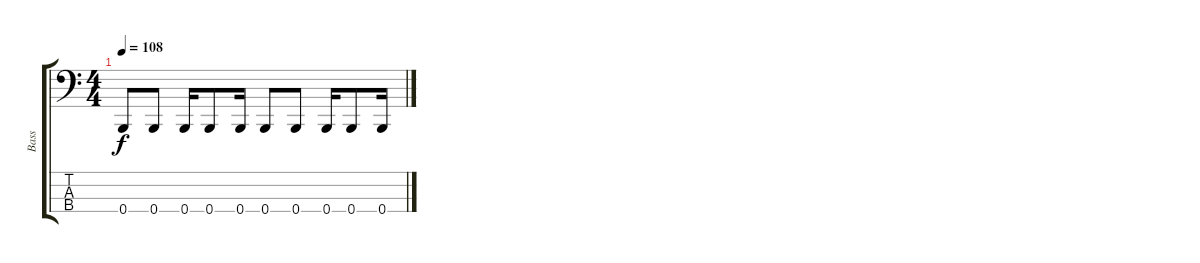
\track ("Bass" "Bass") {instrument electricbasspick}
\staff {score tabs}
\tuning (E2 B1 Gb1 B0) {hide}
\ts (4 4)
\tempo 108
\clef f4
\ks c
0.4.8{dy f} 0.4.8 0.4.16 0.4.8 0.4.16 0.4.8 0.4.8 0.4.16 0.4.8 0.4.16
